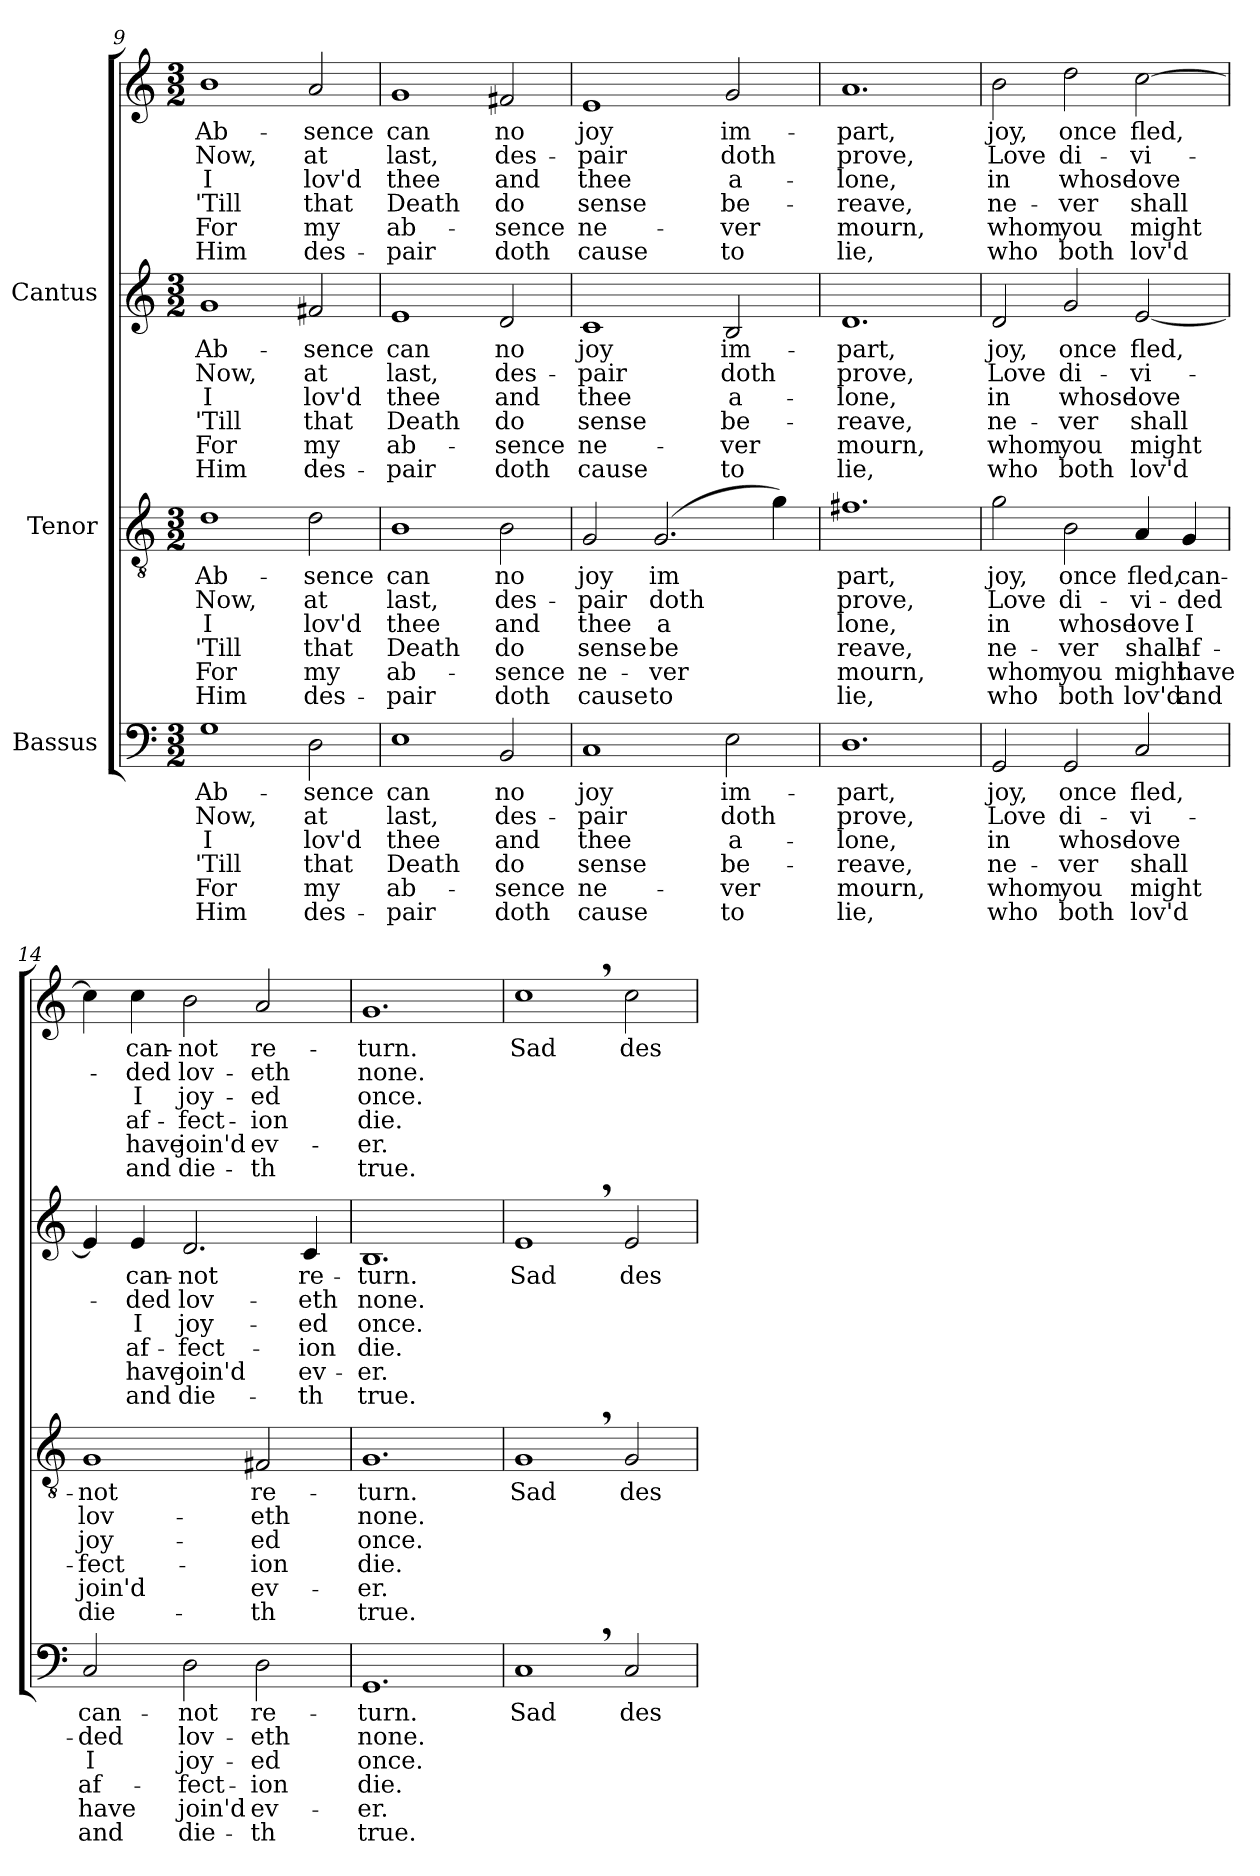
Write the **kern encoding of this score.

**kern	**text	**text	**text	**text	**text	**text	**kern	**text	**text	**text	**text	**text	**text	**kern	**text	**text	**text	**text	**text	**text	**kern	**text	**text	**text	**text	**text	**text
*part3	*part3	*part3	*part3	*part3	*part3	*part3	*part2	*part2	*part2	*part2	*part2	*part2	*part2	*part1	*part1	*part1	*part1	*part1	*part1	*part1	*part1	*part1	*part1	*part1	*part1	*part1	*part1
*staff4	*staff4	*staff4	*staff4	*staff4	*staff4	*staff4	*staff3	*staff3	*staff3	*staff3	*staff3	*staff3	*staff3	*staff2	*staff2	*staff2	*staff2	*staff2	*staff2	*staff2	*staff1	*staff1	*staff1	*staff1	*staff1	*staff1	*staff1
*I"Bassus	*	*	*	*	*	*	*I"Tenor	*	*	*	*	*	*	*I"Cantus	*	*	*	*	*	*	*	*	*	*	*	*	*
*clefF4	*	*	*	*	*	*	*clefGv2	*	*	*	*	*	*	*clefG2	*	*	*	*	*	*	*clefG2	*	*	*	*	*	*
*M3/2	*	*	*	*	*	*	*M3/2	*	*	*	*	*	*	*M3/2	*	*	*	*	*	*	*M3/2	*	*	*	*	*	*
=9	=9	=9	=9	=9	=9	=9	=9	=9	=9	=9	=9	=9	=9	=9	=9	=9	=9	=9	=9	=9	=9	=9	=9	=9	=9	=9	=9
!	!LO:LY:b:cj	!LO:LY:b:cj	!LO:LY:b:cj	!LO:LY:b:cj	!LO:LY:b:cj	!LO:LY:b:cj	!	!LO:LY:b:cj	!LO:LY:b:cj	!LO:LY:b:cj	!LO:LY:b:cj	!LO:LY:b:cj	!LO:LY:b:cj	!	!LO:LY:b:cj	!LO:LY:b:cj	!LO:LY:b:cj	!LO:LY:b:cj	!LO:LY:b:cj	!LO:LY:b:cj	!	!LO:LY:b:cj	!LO:LY:b:cj	!LO:LY:b:cj	!LO:LY:b:cj	!LO:LY:b:cj	!LO:LY:b:cj
1G	Ab-	-Now,	I	'Till	For	Him	1d	Ab-	-Now,	I	'Till	For	Him	1g	-Ab-	-Now,	I	'Till	For	Him	1b	Ab-	-Now,	I	'Till	For	Him
!	!LO:LY:b:cj	!LO:LY:b:cj	!LO:LY:b:cj	!LO:LY:b:cj	!LO:LY:b:cj	!LO:LY:b:cj	!	!LO:LY:b:cj	!LO:LY:b:cj	!LO:LY:b:cj	!LO:LY:b:cj	!LO:LY:b:cj	!LO:LY:b:cj	!	!LO:LY:b:cj	!LO:LY:b:cj	!LO:LY:b:cj	!LO:LY:b:cj	!LO:LY:b:cj	!LO:LY:b:cj	!	!LO:LY:b:cj	!LO:LY:b:cj	!LO:LY:b:cj	!LO:LY:b:cj	!LO:LY:b:cj	!LO:LY:b:cj
2D\	sence	at	lov'd	that	my	des-	2d\	sence	at	lov'd	that	my	des-	2f#X/	sence	at	lov'd	that	my	des-	2a/	sence	at	lov'd	that	my	des-
=10	=10	=10	=10	=10	=10	=10	=10	=10	=10	=10	=10	=10	=10	=10	=10	=10	=10	=10	=10	=10	=10	=10	=10	=10	=10	=10	=10
!	!LO:LY:b:cj	!LO:LY:b:cj	!LO:LY:b:cj	!LO:LY:b:cj	!LO:LY:b:cj	!LO:LY:b:cj	!	!LO:LY:b:cj	!LO:LY:b:cj	!LO:LY:b:cj	!LO:LY:b:cj	!LO:LY:b:cj	!LO:LY:b:cj	!	!LO:LY:b:cj	!LO:LY:b:cj	!LO:LY:b:cj	!LO:LY:b:cj	!LO:LY:b:cj	!LO:LY:b:cj	!	!LO:LY:b:cj	!LO:LY:b:cj	!LO:LY:b:cj	!LO:LY:b:cj	!LO:LY:b:cj	!LO:LY:b:cj
1E	-can	last,	thee	Death	ab-	-pair	1B	-can	last,	thee	Death	ab-	-pair	1e	can	last,	thee	Death	ab-	-pair	1g	-can	last,	thee	Death	ab-	-pair
!	!LO:LY:b:cj	!LO:LY:b:cj	!LO:LY:b:cj	!LO:LY:b:cj	!LO:LY:b:cj	!LO:LY:b:cj	!	!LO:LY:b:cj	!LO:LY:b:cj	!LO:LY:b:cj	!LO:LY:b:cj	!LO:LY:b:cj	!LO:LY:b:cj	!	!LO:LY:b:cj	!LO:LY:b:cj	!LO:LY:b:cj	!LO:LY:b:cj	!LO:LY:b:cj	!LO:LY:b:cj	!	!LO:LY:b:cj	!LO:LY:b:cj	!LO:LY:b:cj	!LO:LY:b:cj	!LO:LY:b:cj	!LO:LY:b:cj
2BB/	no	des-	-and	do	sence	doth	2B\	no	des-	-and	do	sence	doth	2d/	no	des-	-and	do	sence	doth	2f#X/	no	des-	-and	do	sence	doth
=11	=11	=11	=11	=11	=11	=11	=11	=11	=11	=11	=11	=11	=11	=11	=11	=11	=11	=11	=11	=11	=11	=11	=11	=11	=11	=11	=11
!	!LO:LY:b:cj	!LO:LY:b:cj	!LO:LY:b:cj	!LO:LY:b:cj	!LO:LY:b:cj	!LO:LY:b:cj	!	!LO:LY:b:cj	!LO:LY:b:cj	!LO:LY:b:cj	!LO:LY:b:cj	!LO:LY:b:cj	!LO:LY:b:cj	!	!LO:LY:b:cj	!LO:LY:b:cj	!LO:LY:b:cj	!LO:LY:b:cj	!LO:LY:b:cj	!LO:LY:b:cj	!	!LO:LY:b:cj	!LO:LY:b:cj	!LO:LY:b:cj	!LO:LY:b:cj	!LO:LY:b:cj	!LO:LY:b:cj
1C	joy	pair	thee	sense	ne-	-cause	2G/	joy	pair	thee	sense	ne-	-cause	1c	joy	pair	thee	sense	ne-	-cause	1e	joy	pair	thee	sense	ne-	-cause
!	!	!	!	!	!	!	!	!LO:LY:b:cj	!LO:LY:b:cj	!LO:LY:b:cj	!LO:LY:b:cj	!LO:LY:b:cj	!LO:LY:b:cj	!	!	!	!	!	!	!	!	!	!	!	!	!	!
.	.	.	.	.	.	.	(<2.G/	im-	-doth	a-	-be-	-ver	to	.	.	.	.	.	.	.	.	.	.	.	.	.	.
!	!LO:LY:b:cj	!LO:LY:b:cj	!LO:LY:b:cj	!LO:LY:b:cj	!LO:LY:b:cj	!LO:LY:b:cj	!	!	!	!	!	!	!	!	!LO:LY:b:cj	!LO:LY:b:cj	!LO:LY:b:cj	!LO:LY:b:cj	!LO:LY:b:cj	!LO:LY:b:cj	!	!LO:LY:b:cj	!LO:LY:b:cj	!LO:LY:b:cj	!LO:LY:b:cj	!LO:LY:b:cj	!LO:LY:b:cj
2E\	im-	-doth	a-	-be-	-ver	to	.	.	.	.	.	.	.	2B/	im-	-doth	a-	-be-	-ver	to	2g/	im-	-doth	a-	-be-	-ver	to
!	!	!	!	!	!	!	!	!LO:LY:b:cj	!LO:LY:b:cj	!LO:LY:b:cj	!LO:LY:b:cj	!LO:LY:b:cj	!LO:LY:b:cj	!	!	!	!	!	!	!	!	!	!	!	!	!	!
.	.	.	.	.	.	.	4g\)	-	-	-	--	-	.	.	.	.	.	.	.	.	.	.	.	.	.	.	.
=12	=12	=12	=12	=12	=12	=12	=12	=12	=12	=12	=12	=12	=12	=12	=12	=12	=12	=12	=12	=12	=12	=12	=12	=12	=12	=12	=12
!	!LO:LY:b:cj	!LO:LY:b:cj	!LO:LY:b:cj	!LO:LY:b:cj	!LO:LY:b:cj	!LO:LY:b:cj	!	!LO:LY:b:cj	!LO:LY:b:cj	!LO:LY:b:cj	!LO:LY:b:cj	!LO:LY:b:cj	!LO:LY:b:cj	!	!LO:LY:b:cj	!LO:LY:b:cj	!LO:LY:b:cj	!LO:LY:b:cj	!LO:LY:b:cj	!LO:LY:b:cj	!	!LO:LY:b:cj	!LO:LY:b:cj	!LO:LY:b:cj	!LO:LY:b:cj	!LO:LY:b:cj	!LO:LY:b:cj
1.D	part,	prove,	lone,	reave,	mourn,	lie,	1.f#X	part,	prove,	lone,	reave,	mourn,	lie,	1.d	part,	prove,	lone,	reave,	mourn,	lie,	1.a	part,	prove,	lone,	reave,	mourn,	lie,
!!LO:LB:g=z
=13	=13	=13	=13	=13	=13	=13	=13	=13	=13	=13	=13	=13	=13	=13	=13	=13	=13	=13	=13	=13	=13	=13	=13	=13	=13	=13	=13
!	!LO:LY:b:cj	!LO:LY:b:cj	!LO:LY:b:cj	!LO:LY:b:cj	!LO:LY:b:cj	!LO:LY:b:cj	!	!LO:LY:b:cj	!LO:LY:b:cj	!LO:LY:b:cj	!LO:LY:b:cj	!LO:LY:b:cj	!LO:LY:b:cj	!	!LO:LY:b:cj	!LO:LY:b:cj	!LO:LY:b:cj	!LO:LY:b:cj	!LO:LY:b:cj	!LO:LY:b:cj	!	!LO:LY:b:cj	!LO:LY:b:cj	!LO:LY:b:cj	!LO:LY:b:cj	!LO:LY:b:cj	!LO:LY:b:cj
2GG/	joy,	Love	in	ne-	-whom	who	2g\	joy,	Love	in	ne-	-whom	who	2d/	joy,	Love	in	ne-	-whom	who	2b\	joy,	Love	in	ne-	-whom	who
!	!LO:LY:b:cj	!LO:LY:b:cj	!LO:LY:b:cj	!LO:LY:b:cj	!LO:LY:b:cj	!LO:LY:b:cj	!	!LO:LY:b:cj	!LO:LY:b:cj	!LO:LY:b:cj	!LO:LY:b:cj	!LO:LY:b:cj	!LO:LY:b:cj	!	!LO:LY:b:cj	!LO:LY:b:cj	!LO:LY:b:cj	!LO:LY:b:cj	!LO:LY:b:cj	!LO:LY:b:cj	!	!LO:LY:b:cj	!LO:LY:b:cj	!LO:LY:b:cj	!LO:LY:b:cj	!LO:LY:b:cj	!LO:LY:b:cj
2GG/	once	di-	-whose	ver	you	both	2B\	once	di-	-whose	ver	you	both	2g/	once	di-	-whose	ver	you	both	2dd\	once	di-	-whose	ver	you	both
!	!LO:LY:b:cj	!LO:LY:b:cj	!LO:LY:b:cj	!LO:LY:b:cj	!LO:LY:b:cj	!LO:LY:b:cj	!	!LO:LY:b:cj	!LO:LY:b:cj	!LO:LY:b:cj	!LO:LY:b:cj	!LO:LY:b:cj	!LO:LY:b:cj	!	!LO:LY:b:cj	!LO:LY:b:cj	!LO:LY:b:cj	!LO:LY:b:cj	!LO:LY:b:cj	!LO:LY:b:cj	!	!LO:LY:b:cj	!LO:LY:b:cj	!LO:LY:b:cj	!LO:LY:b:cj	!LO:LY:b:cj	!LO:LY:b:cj
2C/	fled,	vi-	-love	shall	might	lov'd	4A/	fled,	vi-	-love	shall	might	lov'd	[<2e/	fled,	vi-	-love	shall	might	lov'd	[>2cc\	fled,	vi-	-love	shall	might	lov'd
!	!	!	!	!	!	!	!	!LO:LY:b:cj	!LO:LY:b:cj	!LO:LY:b:cj	!LO:LY:b:cj	!LO:LY:b:cj	!LO:LY:b:cj	!	!	!	!	!	!	!	!	!	!	!	!	!	!
.	.	.	.	.	.	.	4G/	can-	-ded	I	af-	-have	and	.	.	.	.	.	.	.	.	.	.	.	.	.	.
=14	=14	=14	=14	=14	=14	=14	=14	=14	=14	=14	=14	=14	=14	=14	=14	=14	=14	=14	=14	=14	=14	=14	=14	=14	=14	=14	=14
!	!LO:LY:b:cj	!LO:LY:b:cj	!LO:LY:b:cj	!LO:LY:b:cj	!LO:LY:b:cj	!LO:LY:b:cj	!	!LO:LY:b:cj	!LO:LY:b:cj	!LO:LY:b:cj	!LO:LY:b:cj	!LO:LY:b:cj	!LO:LY:b:cj	!	!LO:LY:b:cj	!LO:LY:b:cj	!LO:LY:b:cj	!LO:LY:b:cj	!LO:LY:b:cj	!LO:LY:b:cj	!	!LO:LY:b:cj	!LO:LY:b:cj	!LO:LY:b:cj	!LO:LY:b:cj	!LO:LY:b:cj	!LO:LY:b:cj
2C/	can-	-ded	I	af-	-have	and	1G	not	lov-	-joy-	-fect-	-join'd	die-	4e/]	.	.	.	.	.	.	4cc\]	.	.	.	.	.	.
!	!	!	!	!	!	!	!	!	!	!	!	!	!	!	!LO:LY:b:cj	!LO:LY:b:cj	!LO:LY:b:cj	!LO:LY:b:cj	!LO:LY:b:cj	!LO:LY:b:cj	!	!LO:LY:b:cj	!LO:LY:b:cj	!LO:LY:b:cj	!LO:LY:b:cj	!LO:LY:b:cj	!LO:LY:b:cj
.	.	.	.	.	.	.	.	.	.	.	.	.	.	4e/	can-	-ded	I	af-	-have	and	4cc\	can-	-ded	I	af-	-have	and
!	!LO:LY:b:cj	!LO:LY:b:cj	!LO:LY:b:cj	!LO:LY:b:cj	!LO:LY:b:cj	!LO:LY:b:cj	!	!	!	!	!	!	!	!	!LO:LY:b:cj	!LO:LY:b:cj	!LO:LY:b:cj	!LO:LY:b:cj	!LO:LY:b:cj	!LO:LY:b:cj	!	!LO:LY:b:cj	!LO:LY:b:cj	!LO:LY:b:cj	!LO:LY:b:cj	!LO:LY:b:cj	!LO:LY:b:cj
2D\	not	lov-	-joy-	-fect-	-join'd	die-	.	.	.	.	.	.	.	2.d/	not	lov-	-joy-	-fect-	-join'd	die-	2b\	not	lov-	-joy-	-fect-	-join'd	die-
!	!LO:LY:b:cj	!LO:LY:b:cj	!LO:LY:b:cj	!LO:LY:b:cj	!LO:LY:b:cj	!LO:LY:b:cj	!	!LO:LY:b:cj	!LO:LY:b:cj	!LO:LY:b:cj	!LO:LY:b:cj	!LO:LY:b:cj	!LO:LY:b:cj	!	!	!	!	!	!	!	!	!LO:LY:b:cj	!LO:LY:b:cj	!LO:LY:b:cj	!LO:LY:b:cj	!LO:LY:b:cj	!LO:LY:b:cj
2D\	-re-	-eth	ed	ion	ev-	-th	2F#X/	-re-	-eth	ed	ion	ev-	-th	.	.	.	.	.	.	.	2a/	-re-	-eth	ed	ion	ev-	-th
!	!	!	!	!	!	!	!	!	!	!	!	!	!	!	!LO:LY:b:cj	!LO:LY:b:cj	!LO:LY:b:cj	!LO:LY:b:cj	!LO:LY:b:cj	!LO:LY:b:cj	!	!	!	!	!	!	!
.	.	.	.	.	.	.	.	.	.	.	.	.	.	4c/	-re-	-eth	ed	ion	ev-	-th	.	.	.	.	.	.	.
=15	=15	=15	=15	=15	=15	=15	=15	=15	=15	=15	=15	=15	=15	=15	=15	=15	=15	=15	=15	=15	=15	=15	=15	=15	=15	=15	=15
!	!LO:LY:b:cj	!LO:LY:b:cj	!LO:LY:b:cj	!LO:LY:b:cj	!LO:LY:b:cj	!LO:LY:b:cj	!	!LO:LY:b:cj	!LO:LY:b:cj	!LO:LY:b:cj	!LO:LY:b:cj	!LO:LY:b:cj	!LO:LY:b:cj	!	!LO:LY:b:cj	!LO:LY:b:cj	!LO:LY:b:cj	!LO:LY:b:cj	!LO:LY:b:cj	!LO:LY:b:cj	!	!LO:LY:b:cj	!LO:LY:b:cj	!LO:LY:b:cj	!LO:LY:b:cj	!LO:LY:b:cj	!LO:LY:b:cj
1.GG	turn.	none.	once.	die.	er.	true.	1.G	turn.	none.	once.	die.	er.	true.	1.B	turn.	none.	once.	die.	er.	true.	1.g	turn.	none.	once.	die.	er.	true.
=16	=16	=16	=16	=16	=16	=16	=16	=16	=16	=16	=16	=16	=16	=16	=16	=16	=16	=16	=16	=16	=16	=16	=16	=16	=16	=16	=16
!	!LO:LY:b:cj	!	!	!	!	!	!	!LO:LY:b:cj	!	!	!	!	!	!	!LO:LY:b:cj	!	!	!	!	!	!	!LO:LY:b:cj	!	!	!	!	!
1C,>	Sad	.	.	.	.	.	1G,<	Sad	.	.	.	.	.	1e,<	-Sad	.	.	.	.	.	1cc,>	Sad	.	.	.	.	.
!	!LO:LY:b:cj	!	!	!	!	!	!	!LO:LY:b:cj	!	!	!	!	!	!	!LO:LY:b:cj	!	!	!	!	!	!	!LO:LY:b:cj	!	!	!	!	!
2C/	des-	.	.	.	.	.	2G/	des-	.	.	.	.	.	2e/	des-	.	.	.	.	.	2cc\	des-	.	.	.	.	.
=	=	=	=	=	=	=	=	=	=	=	=	=	=	=	=	=	=	=	=	=	=	=	=	=	=	=	=
*-	*-	*-	*-	*-	*-	*-	*-	*-	*-	*-	*-	*-	*-	*-	*-	*-	*-	*-	*-	*-	*-	*-	*-	*-	*-	*-	*-
